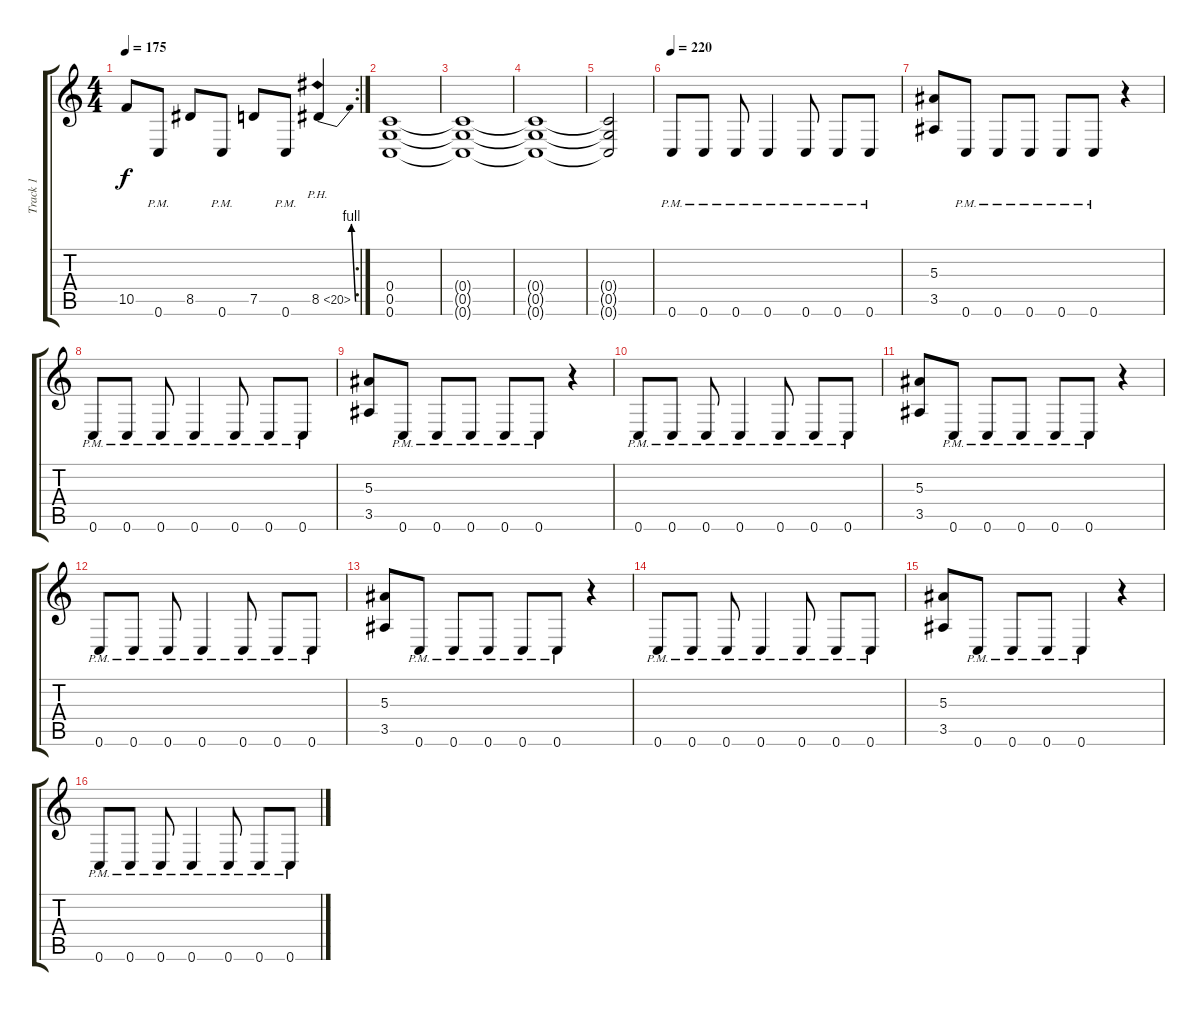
\track ("Track 1" "Track 1") {instrument distortionguitar}
\staff {score tabs}
\tuning (D4 A3 F3 C3 G2 C2) {hide}
\rc 2
\ts (4 4)
\tempo 175
\clef g2
\ks c
10.5.8{dy f} 0.6{pm}.8 8.5.8 0.6{pm}.8 7.5.8 0.6{pm}.8 8.5{be (bend 0 0 60 4) ph 12}.4 |
(0.4 0.5 0.6).1 |
(0.4{t} 0.5{t} 0.6{t}).1 |
(0.4{t} 0.5{t} 0.6{t}).1 |
(0.4{t} 0.5{t} 0.6{t}).2 |
\tempo 220
0.6{pm}.8 0.6{pm}.8 0.6{pm}.8 0.6{pm}.4 0.6{pm}.8 0.6{pm}.8 0.6{pm}.8 |
(5.3 3.5).8 0.6{pm}.8 0.6{pm}.8 0.6{pm}.8 0.6{pm}.8 0.6{pm}.8 r.4 |
0.6{pm}.8 0.6{pm}.8 0.6{pm}.8 0.6{pm}.4 0.6{pm}.8 0.6{pm}.8 0.6{pm}.8 |
(5.3 3.5).8 0.6{pm}.8 0.6{pm}.8 0.6{pm}.8 0.6{pm}.8 0.6{pm}.8 r.4 |
0.6{pm}.8 0.6{pm}.8 0.6{pm}.8 0.6{pm}.4 0.6{pm}.8 0.6{pm}.8 0.6{pm}.8 |
(5.3 3.5).8 0.6{pm}.8 0.6{pm}.8 0.6{pm}.8 0.6{pm}.8 0.6{pm}.8 r.4 |
0.6{pm}.8 0.6{pm}.8 0.6{pm}.8 0.6{pm}.4 0.6{pm}.8 0.6{pm}.8 0.6{pm}.8 |
(5.3 3.5).8 0.6{pm}.8 0.6{pm}.8 0.6{pm}.8 0.6{pm}.8 0.6{pm}.8 r.4 |
0.6{pm}.8 0.6{pm}.8 0.6{pm}.8 0.6{pm}.4 0.6{pm}.8 0.6{pm}.8 0.6{pm}.8 |
(5.3 3.5).8 0.6{pm}.8 0.6{pm}.8 0.6{pm}.8 0.6{pm}.4 r.4 |
0.6{pm}.8 0.6{pm}.8 0.6{pm}.8 0.6{pm}.4 0.6{pm}.8 0.6{pm}.8 0.6{pm}.8
